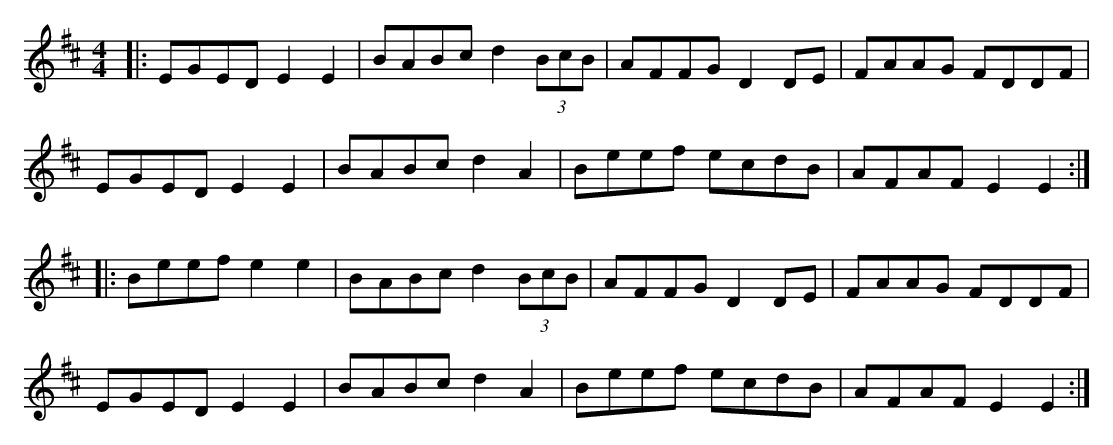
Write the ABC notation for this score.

X:1
M:4/4
K:Edor
|: EGED E2E2 | BABc d2(3BcB | AFFG D2DE | FAAG FDDF |
EGED E2E2 | BABc d2A2 | Beef ecdB | AFAF E2E2 :|
|: Beef e2e2 | BABc d2(3BcB | AFFG D2DE | FAAG FDDF |
EGED E2E2 | BABc d2A2 | Beef ecdB | AFAF E2E2 :|
